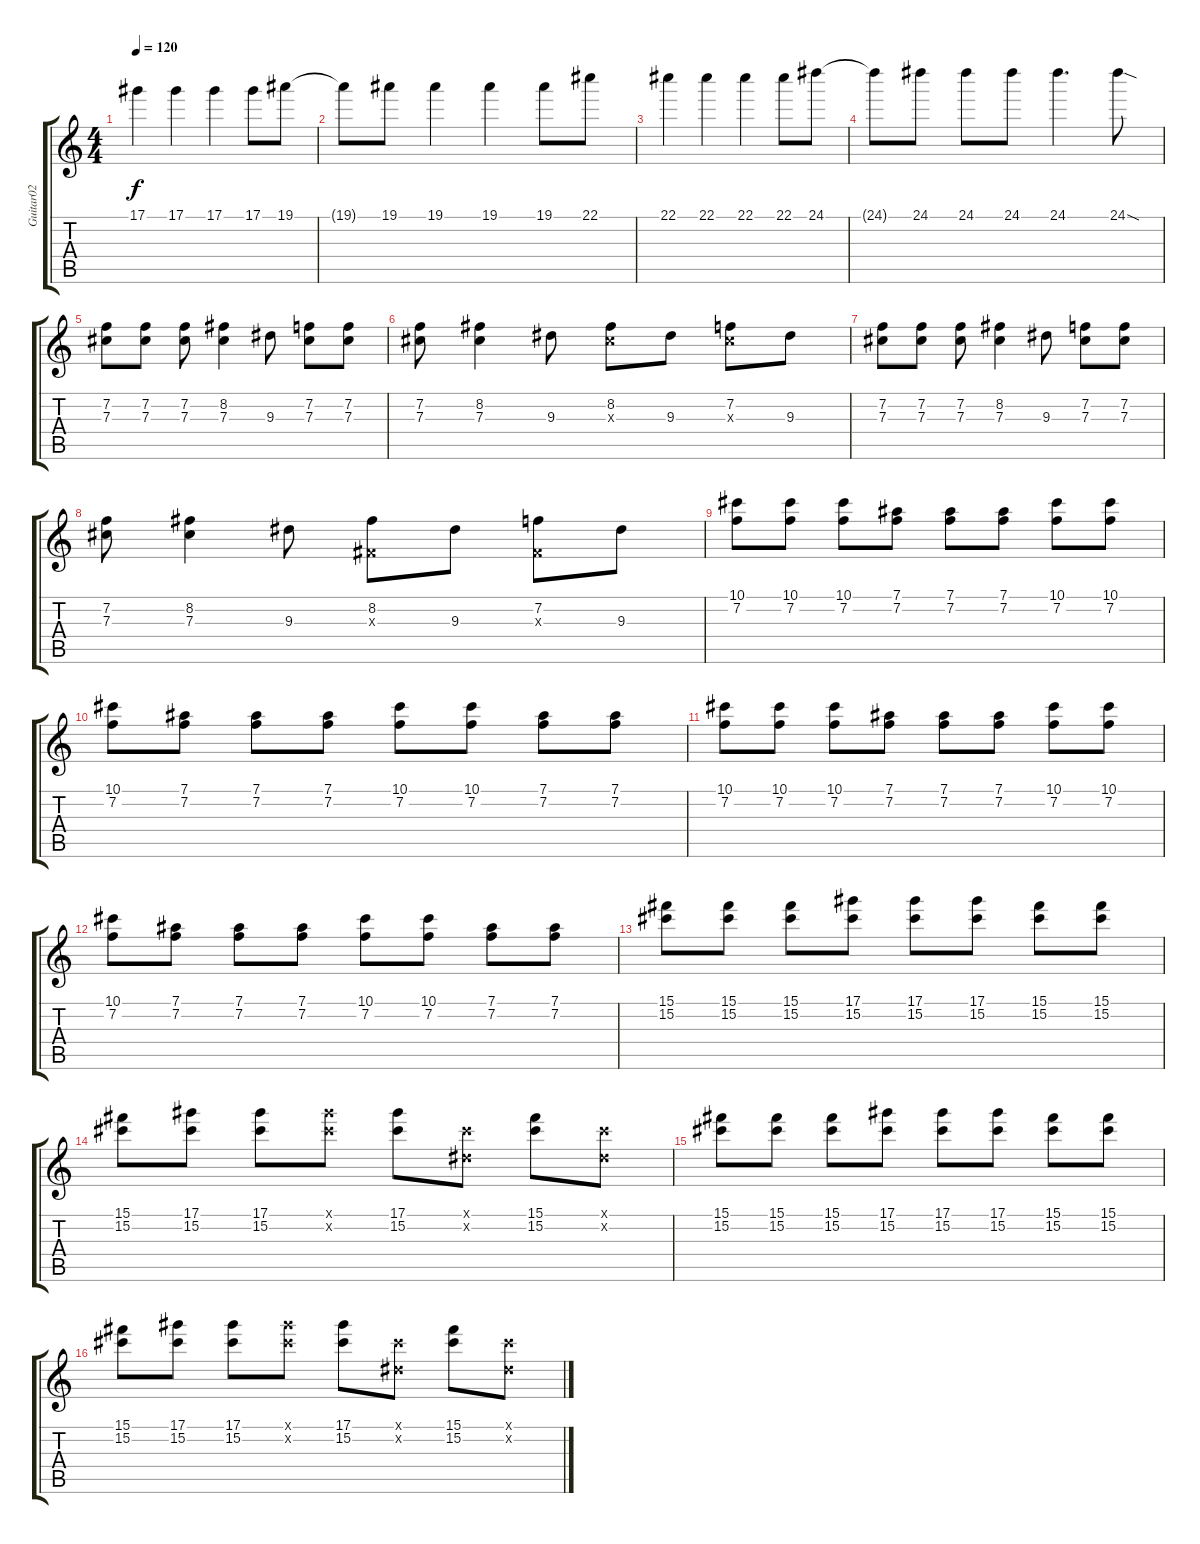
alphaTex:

\track ("Guitar02" "Guitar02") {instrument overdrivenguitar}
\staff {score tabs}
\tuning (Eb4 Bb3 Gb3 Db3 Ab2 Eb2) {hide}
\ts (4 4)
\tempo 120
\clef g2
\ks c
17.1.4{dy f} 17.1.4 17.1.4 17.1.8 19.1.8 |
19.1{t}.8 19.1.8 19.1.4 19.1.4 19.1.8 22.1.8 |
22.1.4 22.1.4 22.1.4 22.1.8 24.1.8 |
24.1{t}.8 24.1.8 24.1.8 24.1.8 24.1.4{d} 24.1{sod}.8 |
(7.2 7.3).8 (7.2 7.3).8 (7.2 7.3).8 (8.2 7.3).4 9.3.8 (7.2 7.3).8 (7.2 7.3).8 |
(7.2 7.3).8 (8.2 7.3).4 9.3.8 (8.2 7.3{x}).8 9.3.8 (7.2 7.3{x}).8 9.3.8 |
(7.2 7.3).8 (7.2 7.3).8 (7.2 7.3).8 (8.2 7.3).4 9.3.8 (7.2 7.3).8 (7.2 7.3).8 |
(7.2 7.3).8 (8.2 7.3).4 9.3.8 (8.2 0.3{x}).8 9.3.8 (7.2 0.3{x}).8 9.3.8 |
(10.1 7.2).8 (10.1 7.2).8 (10.1 7.2).8 (7.1 7.2).8 (7.1 7.2).8 (7.1 7.2).8 (10.1 7.2).8 (10.1 7.2).8 |
(10.1 7.2).8 (7.1 7.2).8 (7.1 7.2).8 (7.1 7.2).8 (10.1 7.2).8 (10.1 7.2).8 (7.1 7.2).8 (7.1 7.2).8 |
(10.1 7.2).8 (10.1 7.2).8 (10.1 7.2).8 (7.1 7.2).8 (7.1 7.2).8 (7.1 7.2).8 (10.1 7.2).8 (10.1 7.2).8 |
(10.1 7.2).8 (7.1 7.2).8 (7.1 7.2).8 (7.1 7.2).8 (10.1 7.2).8 (10.1 7.2).8 (7.1 7.2).8 (7.1 7.2).8 |
(15.1 15.2).8 (15.1 15.2).8 (15.1 15.2).8 (17.1 15.2).8 (17.1 15.2).8 (17.1 15.2).8 (15.1 15.2).8 (15.1 15.2).8 |
(15.1 15.2).8 (17.1 15.2).8 (17.1 15.2).8 (17.1{x} 15.2{x}).8 (17.1 15.2).8 (0.1{x} 15.2{x}).8 (15.1 15.2).8 (0.1{x} 15.2{x}).8 |
(15.1 15.2).8 (15.1 15.2).8 (15.1 15.2).8 (17.1 15.2).8 (17.1 15.2).8 (17.1 15.2).8 (15.1 15.2).8 (15.1 15.2).8 |
(15.1 15.2).8 (17.1 15.2).8 (17.1 15.2).8 (17.1{x} 15.2{x}).8 (17.1 15.2).8 (0.1{x} 15.2{x}).8 (15.1 15.2).8 (0.1{x} 15.2{x}).8
